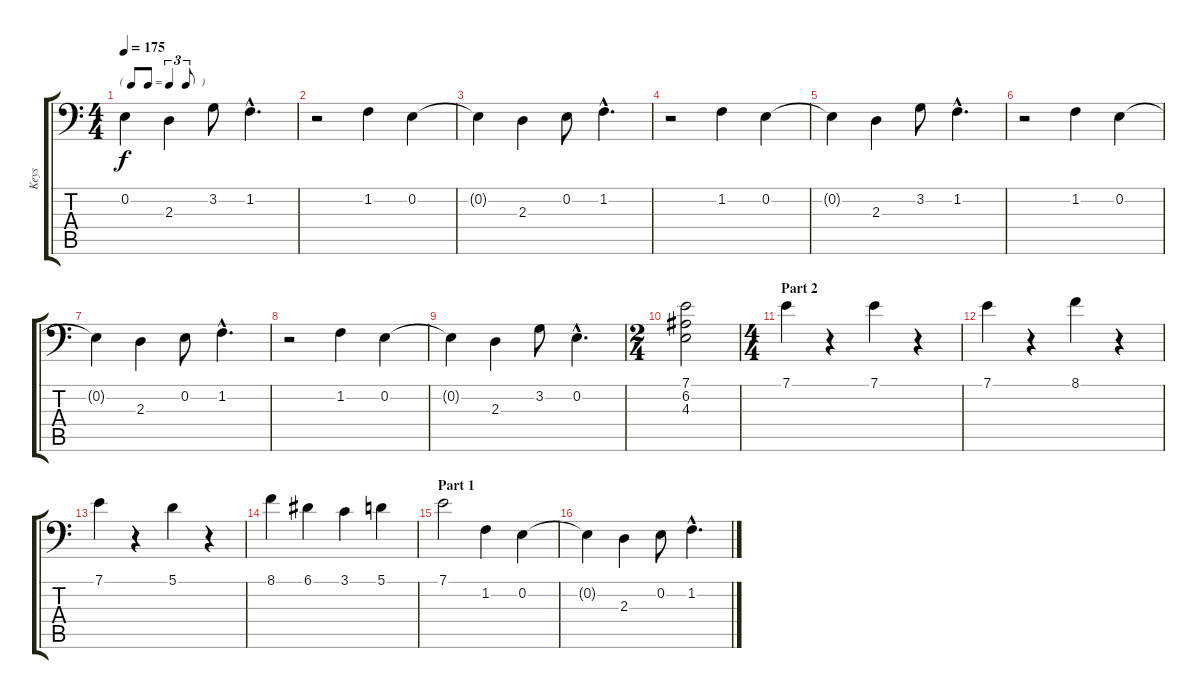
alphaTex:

\track ("Keys" "Keys") {instrument brightacousticpiano}
\staff {score tabs}
\tuning (A3 E3 C3 G2 D2 A1) {hide}
\ts (4 4)
\tf triplet8th
\tempo 175
\clef f4
\ks c
0.2{t}.4{dy f} 2.3.4 3.2.8 1.2{hac}.4{d} |
r.2 1.2.4 0.2.4 |
0.2{t}.4 2.3.4 0.2.8 1.2{hac}.4{d} |
r.2 1.2.4 0.2.4 |
0.2{t}.4 2.3.4 3.2.8 1.2{hac}.4{d} |
r.2 1.2.4 0.2.4 |
0.2{t}.4 2.3.4 0.2.8 1.2{hac}.4{d} |
r.2 1.2.4 0.2.4 |
0.2{t}.4 2.3.4 3.2.8 0.2{hac}.4{d} |
\ts (2 4)
(7.1 6.2 4.3).2 |
\ts (4 4)
\section ("" "Part 2")
7.1.4 r.4 7.1.4 r.4 |
7.1.4 r.4 8.1.4 r.4 |
7.1.4 r.4 5.1.4 r.4 |
8.1.4 6.1.4 3.1.4 5.1.4 |
\section ("" "Part 1")
7.1.2 1.2.4 0.2.4 |
0.2{t}.4 2.3.4 0.2.8 1.2{hac}.4{d}
